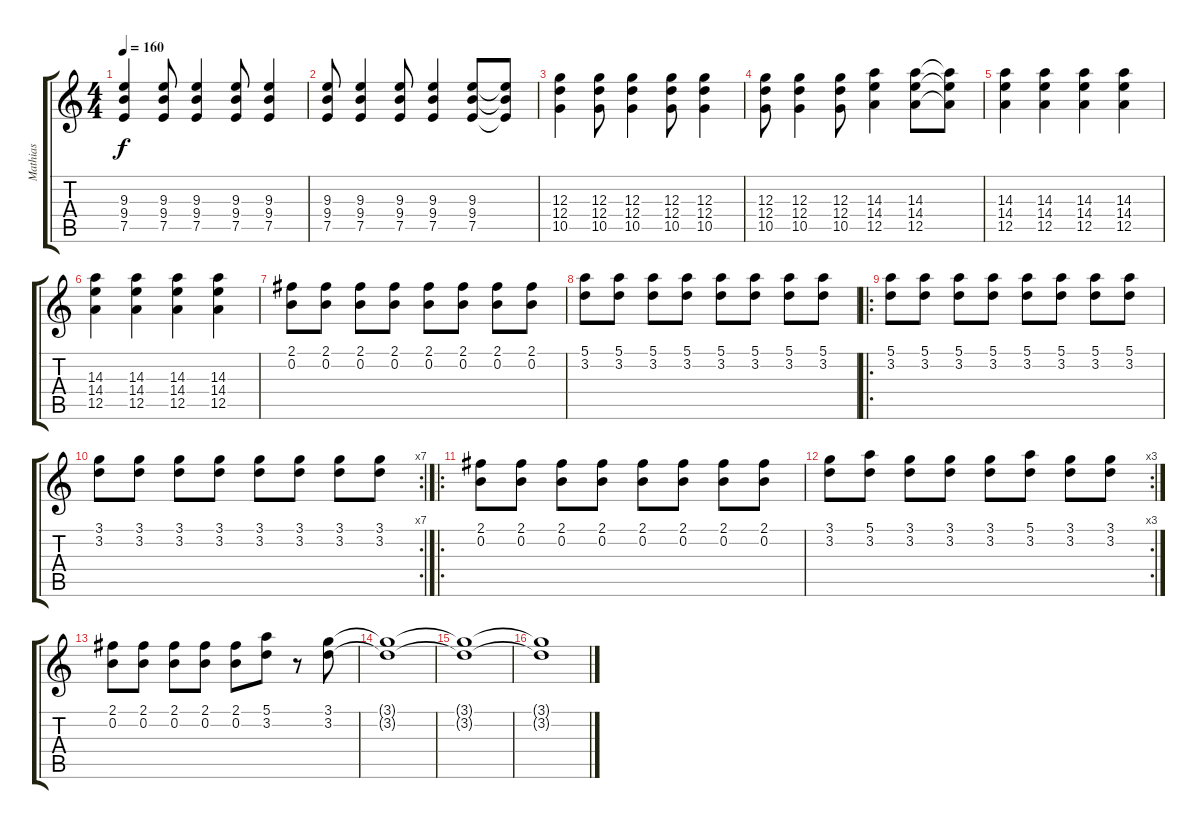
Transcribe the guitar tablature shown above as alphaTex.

\track ("Mathias" "Mathias") {instrument overdrivenguitar}
\staff {score tabs}
\tuning (E4 B3 G3 D3 A2 E2) {hide}
\ts (4 4)
\tempo 160
\clef g2
\ks c
(9.3 9.4 7.5).4{dy f} (9.3 9.4 7.5).8 (9.3 9.4 7.5).4 (9.3 9.4 7.5).8 (9.3 9.4 7.5).4 |
(9.3 9.4 7.5).8 (9.3 9.4 7.5).4 (9.3 9.4 7.5).8 (9.3 9.4 7.5).4 (9.3 9.4 7.5).8 (9.3{t} 9.4{t} 7.5{t}).8 |
(12.3 12.4 10.5).4 (12.3 12.4 10.5).8 (12.3 12.4 10.5).4 (12.3 12.4 10.5).8 (12.3 12.4 10.5).4 |
(12.3 12.4 10.5).8 (12.3 12.4 10.5).4 (12.3 12.4 10.5).8 (14.3 14.4 12.5).4 (14.3 14.4 12.5).8 (14.3{t} 14.4{t} 12.5{t}).8 |
(14.3 14.4 12.5).4 (14.3 14.4 12.5).4 (14.3 14.4 12.5).4 (14.3 14.4 12.5).4 |
(14.3 14.4 12.5).4 (14.3 14.4 12.5).4 (14.3 14.4 12.5).4 (14.3 14.4 12.5).4 |
(2.1 0.2).8 (2.1 0.2).8 (2.1 0.2).8 (2.1 0.2).8 (2.1 0.2).8 (2.1 0.2).8 (2.1 0.2).8 (2.1 0.2).8 |
(5.1 3.2).8 (5.1 3.2).8 (5.1 3.2).8 (5.1 3.2).8 (5.1 3.2).8 (5.1 3.2).8 (5.1 3.2).8 (5.1 3.2).8 |
\ro
(5.1 3.2).8{volume 16} (5.1 3.2).8 (5.1 3.2).8 (5.1 3.2).8 (5.1 3.2).8 (5.1 3.2).8 (5.1 3.2).8 (5.1 3.2).8 |
\rc 7
(3.1 3.2).8 (3.1 3.2).8 (3.1 3.2).8 (3.1 3.2).8 (3.1 3.2).8 (3.1 3.2).8 (3.1 3.2).8 (3.1 3.2).8 |
\ro
(2.1 0.2).8 (2.1 0.2).8 (2.1 0.2).8 (2.1 0.2).8 (2.1 0.2).8 (2.1 0.2).8 (2.1 0.2).8 (2.1 0.2).8 |
\rc 3
(3.1 3.2).8 (5.1 3.2).8 (3.1 3.2).8 (3.1 3.2).8 (3.1 3.2).8 (5.1 3.2).8 (3.1 3.2).8 (3.1 3.2).8 |
(2.1 0.2).8 (2.1 0.2).8 (2.1 0.2).8 (2.1 0.2).8 (2.1 0.2).8 (5.1 3.2).8 r.8 (3.1 3.2).8{volume 0} |
(3.1{t} 3.2{t}).1 |
(3.1{t} 3.2{t}).1 |
(3.1{t} 3.2{t}).1
